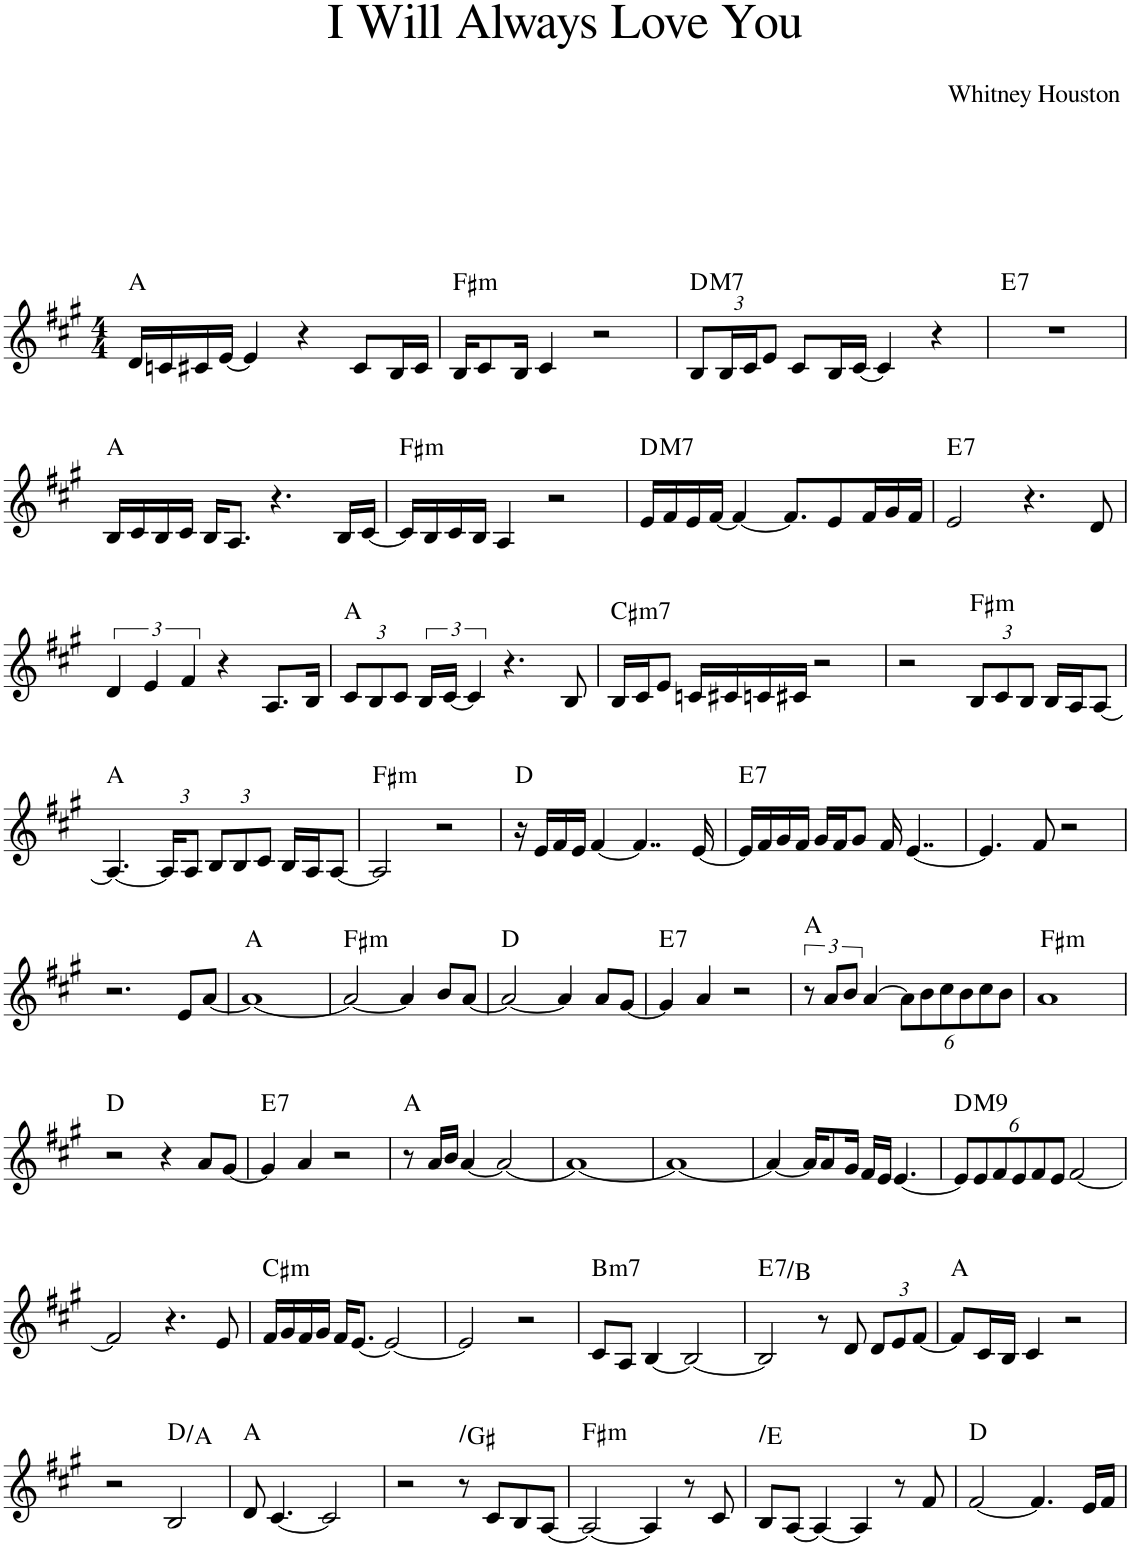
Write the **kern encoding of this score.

**kern	**harte
*part1	*part1
*staff1	*
*I"Piano	*
*I'Pno.	*
*clefG2	*
*k[f#c#g#]	*
*M4/4	*
=1	=1
16d/LL	A:maj
16cn/	.
16c#X/	.
[16e/JJ	.
4e/]	.
4r	.
8c#/L	.
16B/L	.
16c#/JJ	.
=2	=2
!	!LO:H:kt=m
16B/KL	F#:min
8c#/	.
16B/Jk	.
4c#/	.
2r	.
=3	=3
*Xbrackettup	*
!	!LO:H:kt=M7
12B/L	D:maj7
24B/L	.
24c#/J	.
12e/J	.
8c#/L	.
16B/L	.
[16c#/JJ	.
4c#/]	.
4r	.
=4	=4
!	!LO:H:kt=7
1r	E:7
!!LO:LB:g=z
=5	=5
16B/LL	A:maj
16c#/	.
16B/	.
16c#/JJ	.
16B/KL	.
8.A/J	.
4.r	.
16B/LL	.
[16c#/JJ	.
=6	=6
!	!LO:H:kt=m
16c#/LL]	F#:min
16B/	.
16c#/	.
16B/JJ	.
4A/	.
2r	.
=7	=7
!	!LO:H:kt=M7
16e/LL	D:maj7
16f#/	.
16e/	.
[16f#/JJ	.
4f#/_	.
8.f#/L]	.
8e/	.
16f#/L	.
16g#/	.
16f#/JJ	.
=8	=8
!	!LO:H:kt=7
2e/	E:7
4.r	.
8d/	.
!!LO:LB:g=z
=9	=9
*brackettup	*
6d/	.
6e/	.
6f#/	.
4r	.
8.A/L	.
16B/Jk	.
=10	=10
*Xbrackettup	*
12c#/L	A:maj
12B/	.
12c#/J	.
*brackettup	*
24B/LL	.
[24c#/JJ	.
6c#/]	.
4.r	.
8B/	.
=11	=11
!	!LO:H:kt=m7
16B/LL	C#:min7
16c#/J	.
8e/J	.
16cn/LL	.
16c#X/	.
16cn/	.
16c#X/JJ	.
2r	.
=12	=12
2r	.
*Xbrackettup	*
!	!LO:H:kt=m
12B/L	F#:min
12c#/	.
12B/J	.
16B/LL	.
16A/J	.
[8A/J	.
!!LO:LB:g=z
=13	=13
4.A/_	A:maj
24A/KL]	.
12A/J	.
12B/L	.
12B/	.
12c#/J	.
16B/LL	.
16A/J	.
[8A/J	.
=14	=14
!	!LO:H:kt=m
2A/]	F#:min
2r	.
=15	=15
16r	D:maj
16e/LL	.
16f#/	.
16e/JJ	.
[4f#/	.
4..f#/]	.
[16e/	.
=16	=16
!	!LO:H:kt=7
16e/LL]	E:7
16f#/	.
16g#/	.
16f#/JJ	.
16g#/LL	.
16f#/J	.
8g#/J	.
16f#/	.
[4..e/	.
=17	=17
4.e/]	.
8f#/	.
2r	.
!!LO:LB:g=z
=18	=18
2.r	.
8e/L	.
[8a/J	.
=19	=19
1a_	A:maj
=20	=20
!	!LO:H:kt=m
2a/_	F#:min
4a/]	.
8b/L	.
[8a/J	.
=21	=21
2a/_	D:maj
4a/]	.
8a/L	.
[8g#/J	.
=22	=22
!	!LO:H:kt=7
4g#/]	E:7
4a/	.
2r	.
=23	=23
*brackettup	*
12r	A:maj
12a/L	.
12b/J	.
[4a/	.
*Xbrackettup	*
12a\L]	.
12b\	.
12cc#\	.
12b\	.
12cc#\	.
12b\J	.
=24	=24
!	!LO:H:kt=m
1a	F#:min
!!LO:LB:g=z
=25	=25
2r	D:maj
4r	.
8a/L	.
[8g#/J	.
=26	=26
!	!LO:H:kt=7
4g#/]	E:7
4a/	.
2r	.
=27	=27
8r	A:maj
16a/LL	.
16b/JJ	.
[4a/	.
2a/_	.
=28	=28
1a_	.
=29	=29
1a_	.
=30	=30
4a/_	.
16a/KL]	.
8a/	.
16g#/Jk	.
16f#/LL	.
16e/JJ	.
[4.e/	.
=31	=31
!	!LO:H:kt=M9
12e/L]	D:maj9
12e/	.
12f#/	.
12e/	.
12f#/	.
12e/J	.
[2f#/	.
!!LO:LB:g=z
=32	=32
2f#/]	.
4.r	.
8e/	.
=33	=33
!	!LO:H:kt=m
16f#/LL	C#:min
16g#/	.
16f#/	.
16g#/JJ	.
16f#/KL	.
[8.e/J	.
2e/_	.
=34	=34
2e/]	.
2r	.
=35	=35
!	!LO:H:kt=m7
8c#/L	B:min7
8A/J	.
[4B/	.
2B/_	.
=36	=36
!	!LO:H:kt=7
2B/]	E:7/5
8r	.
8d/	.
12d/L	.
12e/	.
[12f#/J	.
=37	=37
8f#/L]	A:maj
16c#/L	.
16B/JJ	.
4c#/	.
2r	.
!!LO:LB:g=z
=38	=38
2r	.
2B/	D:maj/5
=39	=39
8d/	A:maj
[4.c#/	.
2c#/]	.
=40	=40
2r	.
!	!LO:H:kt=N.C.
8r	N
8c#/L	.
8B/	.
[8A/J	.
=41	=41
!	!LO:H:kt=m
2A/_	F#:min
4A/]	.
8r	.
8c#/	.
=42	=42
!	!LO:H:kt=N.C.
8B/L	N
[8A/J	.
4A/_	.
4A/]	.
8r	.
8f#/	.
=43	=43
[2f#/	D:maj
4.f#/]	.
16e/LL	.
16f#/JJ	.
=	=
*-	*-
